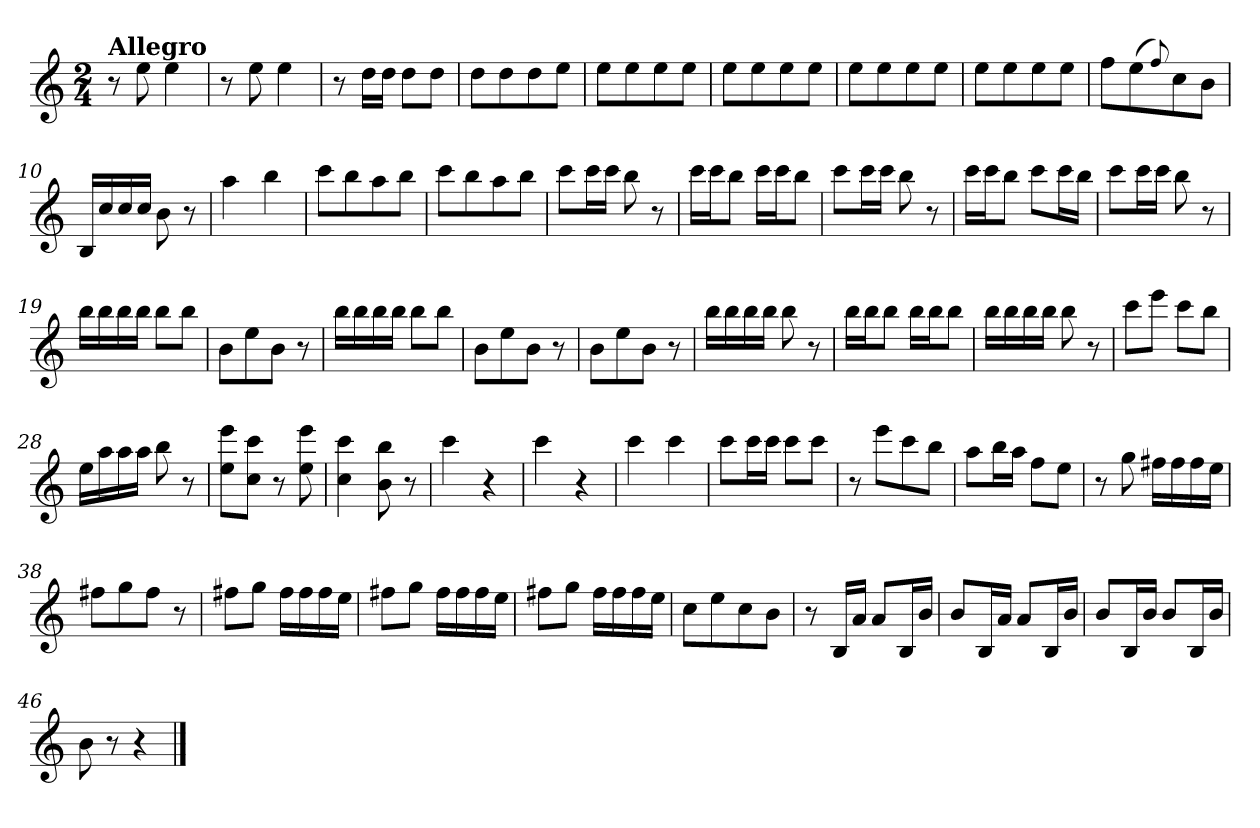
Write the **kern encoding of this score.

**kern
*part1
*staff1
*clefG2
*k[]
*C:
*M2/4
=1
!LO:TX:a:B:t=Allegro
8r
8ee
4ee
=2
8r
8ee
4ee
=3
8r
16ddLL
16ddJJ
8ddL
8ddJ
=4
8ddL
8dd
8dd
8eeJ
=5
8eeL
8ee
8ee
8eeJ
=6
8eeL
8ee
8ee
8eeJ
=7
8eeL
8ee
8ee
8eeJ
=8
8eeL
8ee
8ee
8eeJ
=9
8ffL
(8ee
8qqff/)
8cc
8bJ
=10
16BLL
16cc
16cc
16ccJJ
8b
8r
=11
4aa
4bb
=12
8cccL
8bb
8aa
8bbJ
=13
8cccL
8bb
8aa
8bbJ
=14
8cccL
16cccL
16cccJJ
8bb
8r
=15
16cccLL
16cccJ
8bbJ
16cccLL
16cccJ
8bbJ
=16
8cccL
16cccL
16cccJJ
8bb
8r
=17
16cccLL
16cccJ
8bbJ
8cccL
16cccL
16bbJJ
=18
8cccL
16cccL
16cccJJ
8bb
8r
=19
16bbLL
16bb
16bb
16bbJJ
8bbL
8bbJ
=20
8bL
8ee
8bJ
8r
=21
16bbLL
16bb
16bb
16bbJJ
8bbL
8bbJ
=22
8bL
8ee
8bJ
8r
=23
8bL
8ee
8bJ
8r
=24
16bbLL
16bb
16bb
16bbJJ
8bb
8r
=25
16bbLL
16bbJ
8bbJ
16bbLL
16bbJ
8bbJ
=26
16bbLL
16bb
16bb
16bbJJ
8bb
8r
=27
8cccL
8eeeJ
8cccL
8bbJ
=28
16eeLL
16aa
16aa
16aaJJ
8bb
8r
=29
8ee 8eeeL
8cc 8cccJ
8r
8ee 8eee
=30
4cc 4ccc
8b 8bb
8r
=31
4ccc
4r
=32
4ccc
4r
=33
4ccc
4ccc
=34
8cccL
16cccL
16cccJJ
8cccL
8cccJ
=35
8r
8eeeL
8ccc
8bbJ
=36
8aaL
16bbL
16aaJJ
8ffL
8eeJ
=37
8r
8gg
16ff#XLL
16ff#
16ff#
16eeJJ
=38
8ff#XL
8gg
8ff#J
8r
=39
8ff#XL
8ggJ
16ff#LL
16ff#
16ff#
16eeJJ
=40
8ff#XL
8ggJ
16ff#LL
16ff#
16ff#
16eeJJ
=41
8ff#XL
8ggJ
16ff#LL
16ff#
16ff#
16eeJJ
=42
8ccL
8ee
8cc
8bJ
=43
8r
16BLL
16aJJ
8aL
16BL
16bJJ
=44
8bL
16BL
16aJJ
8aL
16BL
16bJJ
=45
8bL
16BL
16bJJ
8bL
16BL
16bJJ
=46
8b
8r
4r
==
*-
